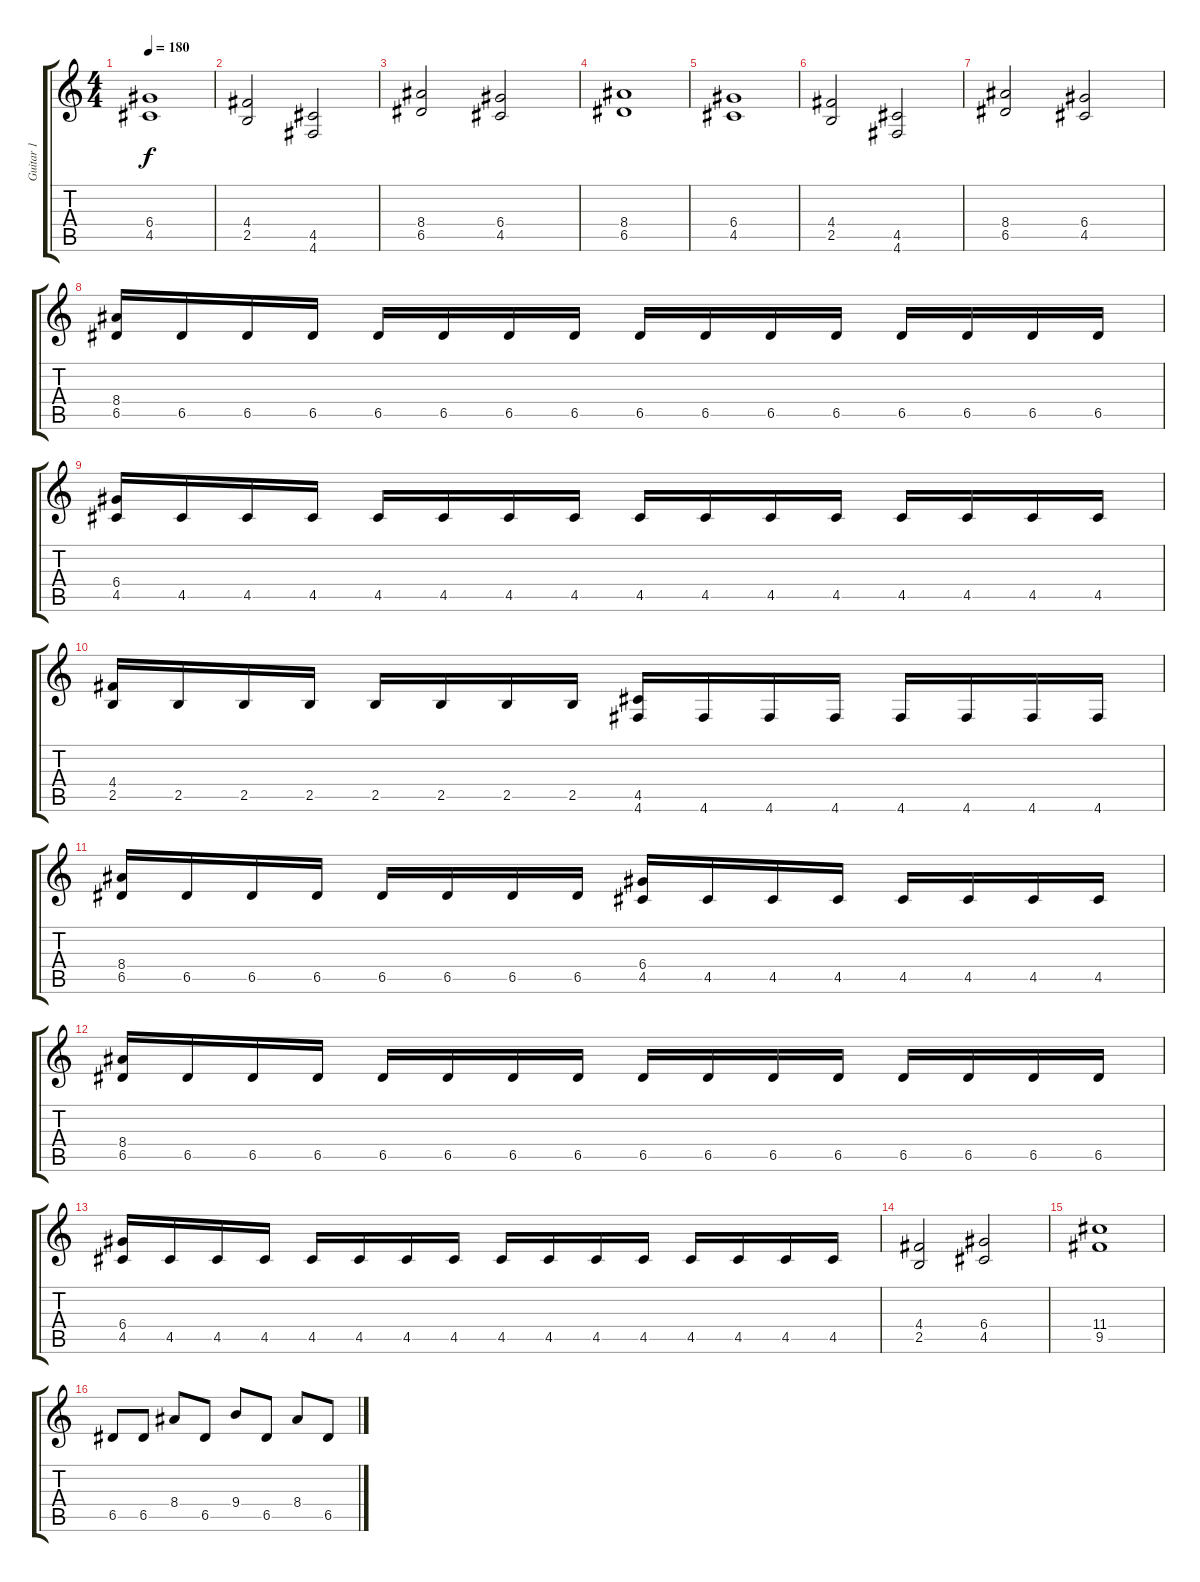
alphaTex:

\track ("Guitar 1" "Guitar 1") {instrument distortionguitar}
\staff {score tabs}
\tuning (E4 B3 G3 D3 A2 D2) {hide}
\ts (4 4)
\tempo 180
\clef g2
\ks c
(6.4 4.5).1{dy f} |
(4.4 2.5).2 (4.5 4.6).2 |
(8.4 6.5).2 (6.4 4.5).2 |
(8.4 6.5).1 |
(6.4 4.5).1 |
(4.4 2.5).2 (4.5 4.6).2 |
(8.4 6.5).2 (6.4 4.5).2 |
(8.4 6.5).16 6.5.16 6.5.16 6.5.16 6.5.16 6.5.16 6.5.16 6.5.16 6.5.16 6.5.16 6.5.16 6.5.16 6.5.16 6.5.16 6.5.16 6.5.16 |
(6.4 4.5).16 4.5.16 4.5.16 4.5.16 4.5.16 4.5.16 4.5.16 4.5.16 4.5.16 4.5.16 4.5.16 4.5.16 4.5.16 4.5.16 4.5.16 4.5.16 |
(4.4 2.5).16 2.5.16 2.5.16 2.5.16 2.5.16 2.5.16 2.5.16 2.5.16 (4.5 4.6).16 4.6.16 4.6.16 4.6.16 4.6.16 4.6.16 4.6.16 4.6.16 |
(8.4 6.5).16 6.5.16 6.5.16 6.5.16 6.5.16 6.5.16 6.5.16 6.5.16 (6.4 4.5).16 4.5.16 4.5.16 4.5.16 4.5.16 4.5.16 4.5.16 4.5.16 |
(8.4 6.5).16 6.5.16 6.5.16 6.5.16 6.5.16 6.5.16 6.5.16 6.5.16 6.5.16 6.5.16 6.5.16 6.5.16 6.5.16 6.5.16 6.5.16 6.5.16 |
(6.4 4.5).16 4.5.16 4.5.16 4.5.16 4.5.16 4.5.16 4.5.16 4.5.16 4.5.16 4.5.16 4.5.16 4.5.16 4.5.16 4.5.16 4.5.16 4.5.16 |
(4.4 2.5).2 (6.4 4.5).2 |
(11.4 9.5).1 |
6.5.8 6.5.8 8.4.8 6.5.8 9.4.8 6.5.8 8.4.8 6.5.8
